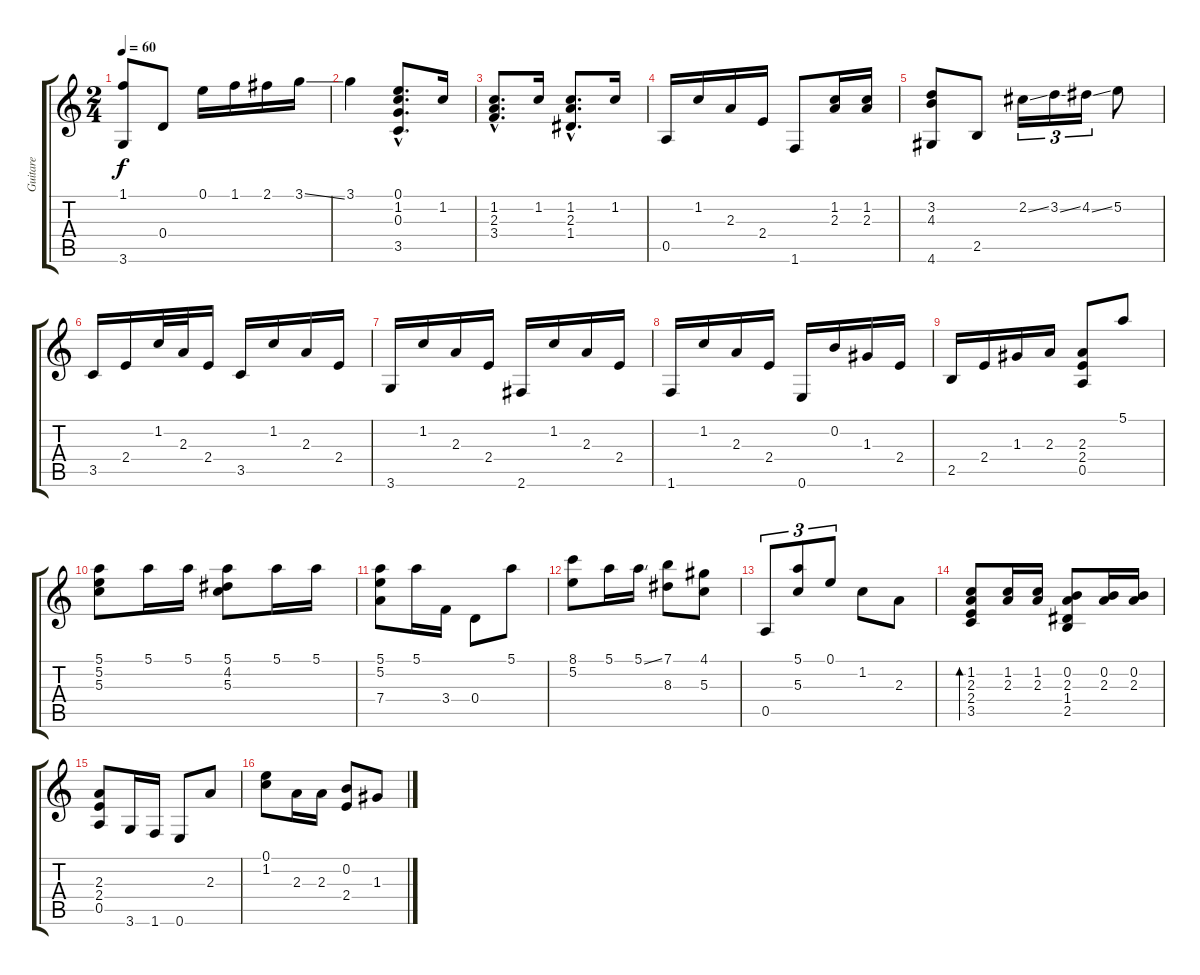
\track ("Guitare" "Guitare") {instrument acousticguitarnylon}
\staff {score tabs}
\tuning (E4 B3 G3 D3 A2 E2) {hide}
\ts (2 4)
\tempo 60
\clef g2
\ks c
(1.1 3.6).8{dy f} 0.4.8 0.1.16 1.1.16 2.1.16 3.1{ss}.16 |
3.1.4 (0.1{hac} 1.2{hac} 0.3{hac} 3.5{hac}).8{d} 1.2.16 |
(1.2{hac} 2.3{hac} 3.4{hac}).8{d} 1.2.16 (1.2{hac} 2.3{hac} 1.4{hac}).8{d} 1.2.16 |
0.5.16 1.2.16 2.3.16 2.4.16 1.6.8 (1.2 2.3).16 (1.2 2.3).16 |
(3.2 4.3 4.6).8 2.5.8 2.2{ss}.16{tu (3 2)} 3.2{ss}.16{tu (3 2)} 4.2{ss}.16{tu (3 2)} 5.2.8 |
3.5.16 2.4.16 1.2.32 2.3.32 2.4.16 3.5.16 1.2.16 2.3.16 2.4.16 |
3.6.16 1.2.16 2.3.16 2.4.16 2.6.16 1.2.16 2.3.16 2.4.16 |
1.6.16 1.2.16 2.3.16 2.4.16 0.6.16 0.2.16 1.3.16 2.4.16 |
2.5.16 2.4.16 1.3.16 2.3.16 (2.3 2.4 0.5).8 5.1.8 |
(5.1 5.2 5.3).8 5.1.16 5.1.16 (5.1 4.2 5.3).8 5.1.16 5.1.16 |
(5.1 5.2 7.4).8 5.1.16 3.4.16 0.4.8 5.1.8 |
(8.1 5.2).8 5.1.16 5.1{ss}.16 (7.1 8.3).8 (4.1 5.3).8 |
0.5.8{tu (3 2)} (5.1 5.3).8{tu (3 2)} 0.1.8{tu (3 2)} 1.2.8 2.3.8 |
(1.2 2.3 2.4 3.5).8{bd 120} (1.2 2.3).16 (1.2 2.3).16 (0.2 2.3 1.4 2.5).8 (0.2 2.3).16 (0.2 2.3).16 |
(2.3 2.4 0.5).8 3.6.16 1.6.16 0.6.8 2.3.8 |
(0.1 1.2).8 2.3.16 2.3.16 (0.2 2.4).8 1.3.8
